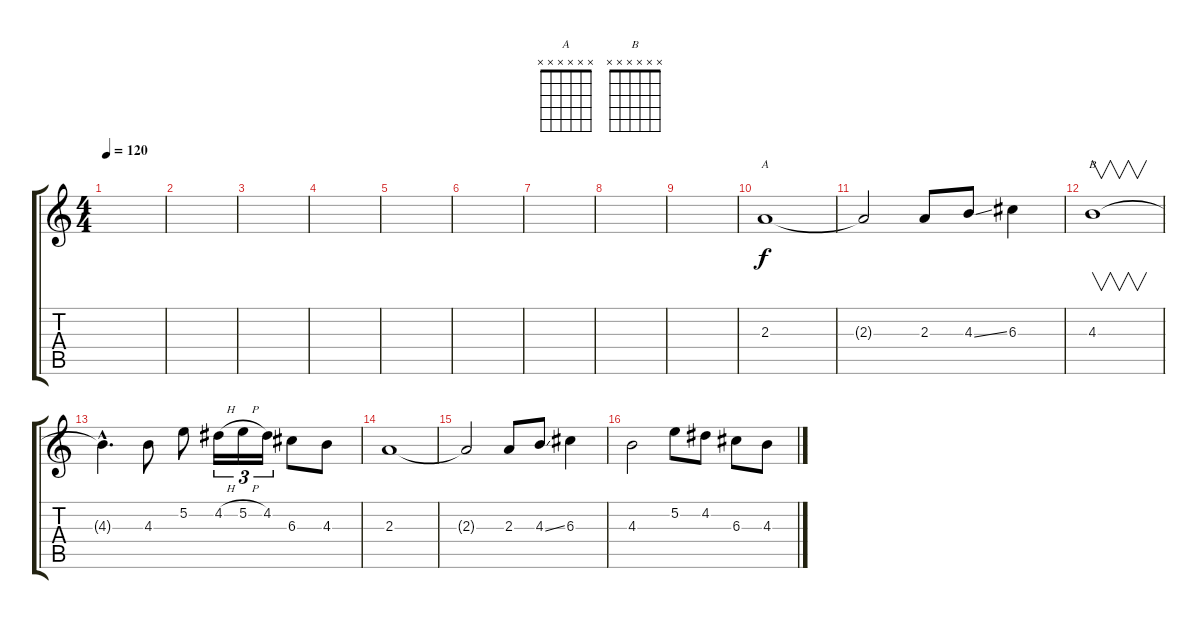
\track "" {instrument overdrivenguitar}
\staff {score tabs}
\tuning (E4 B3 G3 D3 A2 E2) {hide}
\chord ("A" x x x x x x) {firstfret 0}
\chord ("B" x x x x x x) {firstfret 0}
\ts (4 4)
\tempo 120
\clef g2
\ks c
|
|
|
|
|
|
|
|
|
2.3.1{ch "A"} |
2.3{t}.2 2.3.8 4.3{ss}.8 6.3.4 |
4.3.1{v ch "B"} |
4.3{hac t}.4{d} 4.3.8 5.2.8 4.2{h}.16{tu (3 2)} 5.2{h}.16{tu (3 2)} 4.2.16{tu (3 2)} 6.3.8 4.3.8 |
2.3.1 |
2.3{t}.2 2.3.8 4.3{ss}.8 6.3.4 |
4.3.2 5.2.8 4.2.8 6.3.8 4.3.8
